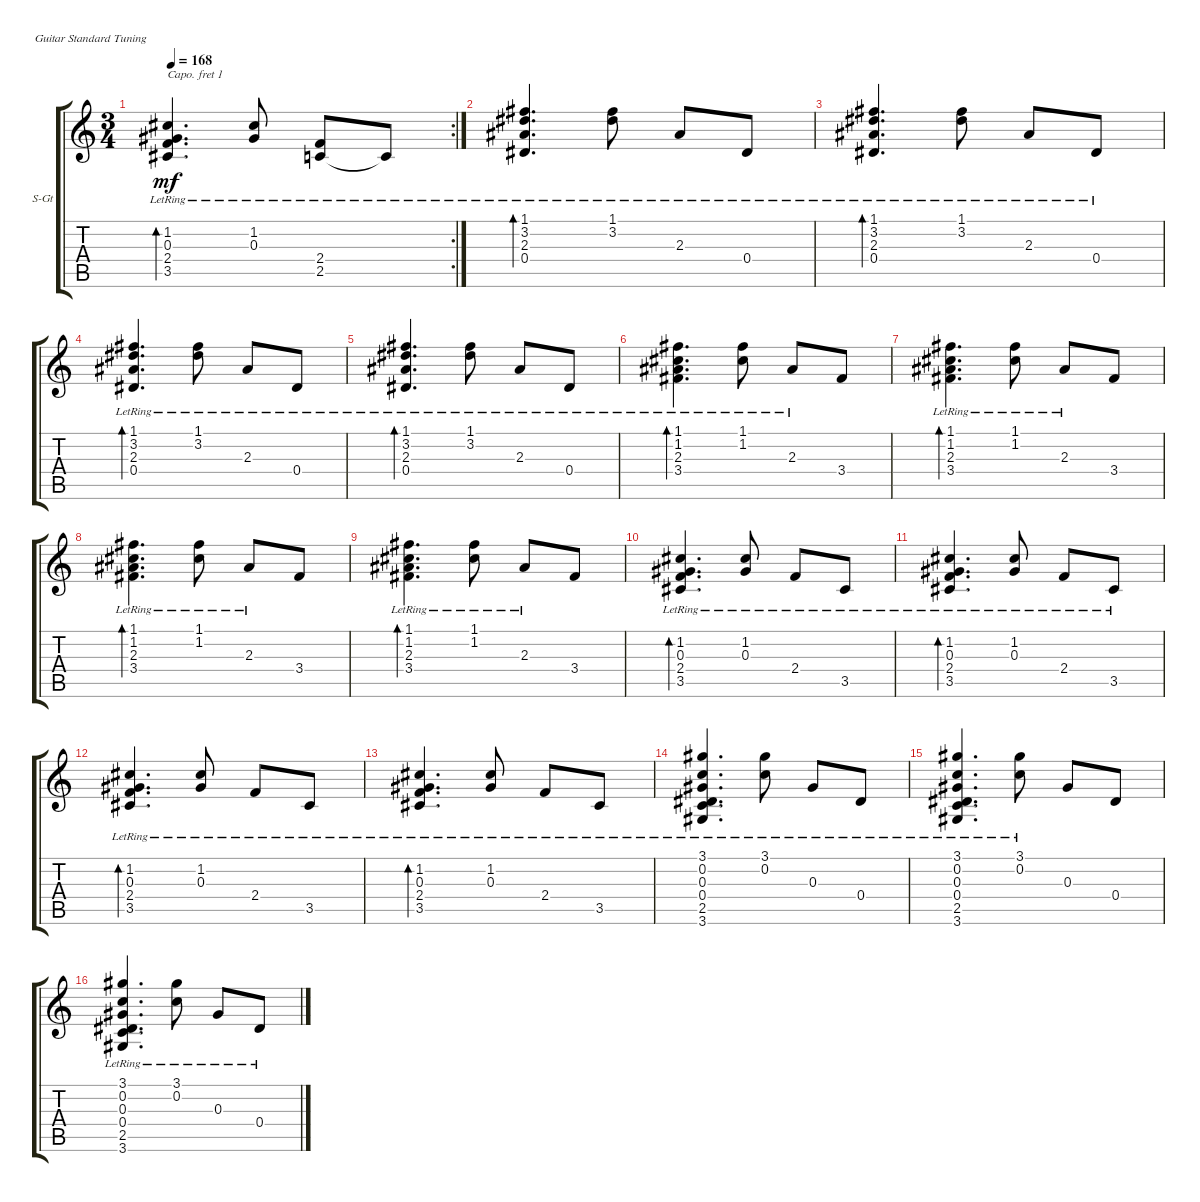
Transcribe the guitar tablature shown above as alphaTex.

\defaultSystemsLayout 4
\bracketExtendMode groupsimilarinstruments
\firstSystemTrackNameOrientation horizontal
\otherSystemsTrackNameOrientation horizontal
\track ("Steel Guitar" "S-Gt") {instrument acousticguitarsteel}
\staff {score tabs}
\capo 1
\tuning (E4 B3 G3 D3 A2 E2)
\rc 2
\ts (3 4)
\tempo 168
\clef g2
\ks c
(3.5{lr} 2.4{lr} 0.3{lr} 1.2{lr}).4{d bd 30 dy mf} (1.2{lr} 0.3{lr}).8 (2.4{lr} 2.5{lr}).8 2.5{lr t}.8 |
(1.1{lr} 0.4{lr} 3.2{lr} 2.3{lr}).4{d bd 30} (1.1{lr} 3.2{lr}).8 2.3{lr}.8 0.4{lr}.8 |
(1.1{lr} 0.4{lr} 3.2{lr} 2.3{lr}).4{d bd 30} (1.1{lr} 3.2{lr}).8 2.3{lr}.8 0.4{lr}.8 |
(1.1{lr} 0.4{lr} 3.2{lr} 2.3{lr}).4{d bd 30} (1.1{lr} 3.2{lr}).8 2.3{lr}.8 0.4{lr}.8 |
(1.1{lr} 0.4{lr} 3.2{lr} 2.3{lr}).4{d bd 30} (1.1{lr} 3.2{lr}).8 2.3{lr}.8 0.4{lr}.8 |
(1.1{lr} 1.2{lr} 2.3{lr} 3.4{lr}).4{d bd 30} (1.1{lr} 1.2).8 2.3{lr}.8 3.4.8 |
(1.1{lr} 1.2{lr} 2.3{lr} 3.4{lr}).4{d bd 30} (1.1{lr} 1.2).8 2.3{lr}.8 3.4.8 |
(1.1{lr} 1.2{lr} 2.3{lr} 3.4{lr}).4{d bd 30} (1.1{lr} 1.2).8 2.3{lr}.8 3.4.8 |
(1.1{lr} 1.2{lr} 2.3{lr} 3.4{lr}).4{d bd 30} (1.1{lr} 1.2).8 2.3{lr}.8 3.4.8 |
(3.5{lr} 2.4{lr} 0.3{lr} 1.2{lr}).4{d bd 30} (1.2{lr} 0.3{lr}).8 2.4{lr}.8 3.5{lr}.8 |
(3.5{lr} 2.4{lr} 0.3{lr} 1.2{lr}).4{d bd 30} (1.2{lr} 0.3{lr}).8 2.4{lr}.8 3.5{lr}.8 |
(3.5{lr} 2.4{lr} 0.3{lr} 1.2{lr}).4{d bd 30} (1.2{lr} 0.3{lr}).8 2.4{lr}.8 3.5{lr}.8 |
(3.5{lr} 2.4{lr} 0.3{lr} 1.2{lr}).4{d bd 30} (1.2{lr} 0.3{lr}).8 2.4{lr}.8 3.5{lr}.8 |
(3.6{lr} 3.1{lr} 0.2{lr} 0.3{lr} 0.4{lr} 2.5{lr}).4{d} (3.1{lr} 0.2{lr}).8 0.3{lr}.8 0.4{lr}.8 |
(3.6{lr} 3.1{lr} 0.2{lr} 0.3{lr} 0.4{lr} 2.5{lr}).4{d} (3.1{lr} 0.2{lr}).8 0.3.8 0.4.8 |
(3.6{lr} 3.1{lr} 0.2{lr} 0.3{lr} 0.4{lr} 2.5{lr}).4{d} (3.1{lr} 0.2{lr}).8 0.3{lr}.8 0.4{lr}.8
